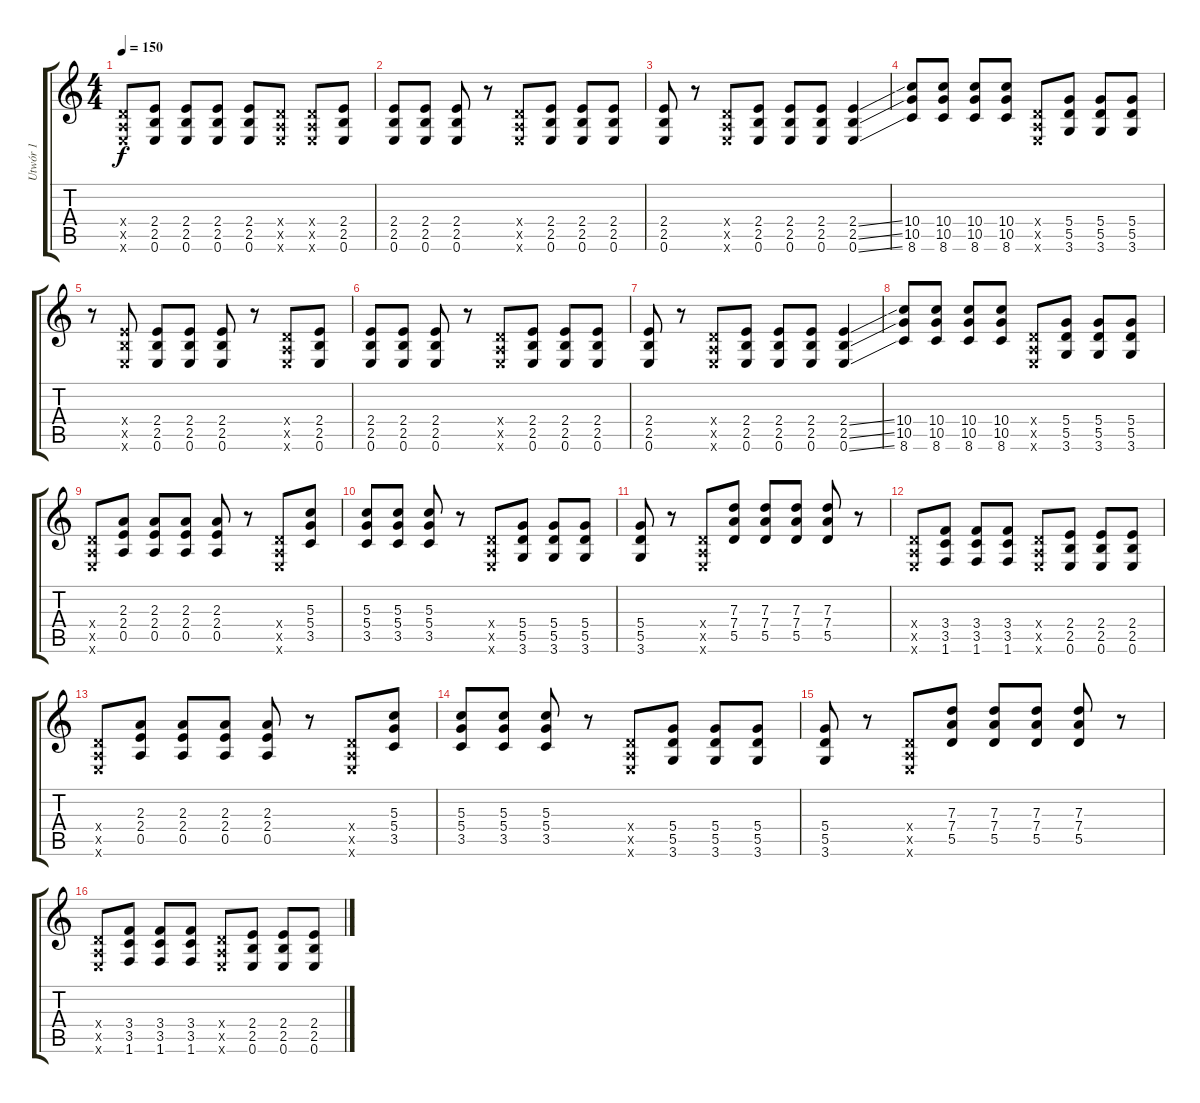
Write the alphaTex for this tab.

\track ("Utwór 1" "Utwór 1") {instrument overdrivenguitar}
\staff {score tabs}
\tuning (E4 B3 G3 D3 A2 E2) {hide}
\ts (4 4)
\tempo 150
\clef g2
\ks c
(0.4{x} 0.5{x} 0.6{x}).8{dy f} (2.4 2.5 0.6).8 (2.4 2.5 0.6).8 (2.4 2.5 0.6).8 (2.4 2.5 0.6).8 (0.4{x} 0.5{x} 0.6{x}).8 (0.4{x} 0.5{x} 0.6{x}).8 (2.4 2.5 0.6).8 |
(2.4 2.5 0.6).8 (2.4 2.5 0.6).8 (2.4 2.5 0.6).8 r.8 (0.4{x} 0.5{x} 0.6{x}).8 (2.4 2.5 0.6).8 (2.4 2.5 0.6).8 (2.4 2.5 0.6).8 |
(2.4 2.5 0.6).8 r.8 (0.4{x} 0.5{x} 0.6{x}).8 (2.4 2.5 0.6).8 (2.4 2.5 0.6).8 (2.4 2.5 0.6).8 (2.4{ss} 2.5{ss} 0.6{ss}).4 |
(10.4 10.5 8.6).8 (10.4 10.5 8.6).8 (10.4 10.5 8.6).8 (10.4 10.5 8.6).8 (0.4{x} 0.5{x} 0.6{x}).8 (5.4 5.5 3.6).8 (5.4 5.5 3.6).8 (5.4 5.5 3.6).8 |
r.8 (2.4{x} 2.5{x} 0.6{x}).8 (2.4 2.5 0.6).8 (2.4 2.5 0.6).8 (2.4 2.5 0.6).8 r.8 (0.4{x} 0.5{x} 0.6{x}).8 (2.4 2.5 0.6).8 |
(2.4 2.5 0.6).8 (2.4 2.5 0.6).8 (2.4 2.5 0.6).8 r.8 (0.4{x} 0.5{x} 0.6{x}).8 (2.4 2.5 0.6).8 (2.4 2.5 0.6).8 (2.4 2.5 0.6).8 |
(2.4 2.5 0.6).8 r.8 (0.4{x} 0.5{x} 0.6{x}).8 (2.4 2.5 0.6).8 (2.4 2.5 0.6).8 (2.4 2.5 0.6).8 (2.4{ss} 2.5{ss} 0.6{ss}).4 |
(10.4 10.5 8.6).8 (10.4 10.5 8.6).8 (10.4 10.5 8.6).8 (10.4 10.5 8.6).8 (0.4{x} 0.5{x} 0.6{x}).8 (5.4 5.5 3.6).8 (5.4 5.5 3.6).8 (5.4 5.5 3.6).8 |
(0.4{x} 0.5{x} 0.6{x}).8 (2.3 2.4 0.5).8 (2.3 2.4 0.5).8 (2.3 2.4 0.5).8 (2.3 2.4 0.5).8 r.8 (0.4{x} 0.5{x} 0.6{x}).8 (5.3 5.4 3.5).8 |
(5.3 5.4 3.5).8 (5.3 5.4 3.5).8 (5.3 5.4 3.5).8 r.8 (0.4{x} 0.5{x} 0.6{x}).8 (5.4 5.5 3.6).8 (5.4 5.5 3.6).8 (5.4 5.5 3.6).8 |
(5.4 5.5 3.6).8 r.8 (0.4{x} 0.5{x} 0.6{x}).8 (7.3 7.4 5.5).8 (7.3 7.4 5.5).8 (7.3 7.4 5.5).8 (7.3 7.4 5.5).8 r.8 |
(0.4{x} 0.5{x} 0.6{x}).8 (3.4 3.5 1.6).8 (3.4 3.5 1.6).8 (3.4 3.5 1.6).8 (0.4{x} 0.5{x} 0.6{x}).8 (2.4 2.5 0.6).8 (2.4 2.5 0.6).8 (2.4 2.5 0.6).8 |
(0.4{x} 0.5{x} 0.6{x}).8 (2.3 2.4 0.5).8 (2.3 2.4 0.5).8 (2.3 2.4 0.5).8 (2.3 2.4 0.5).8 r.8 (0.4{x} 0.5{x} 0.6{x}).8 (5.3 5.4 3.5).8 |
(5.3 5.4 3.5).8 (5.3 5.4 3.5).8 (5.3 5.4 3.5).8 r.8 (0.4{x} 0.5{x} 0.6{x}).8 (5.4 5.5 3.6).8 (5.4 5.5 3.6).8 (5.4 5.5 3.6).8 |
(5.4 5.5 3.6).8 r.8 (0.4{x} 0.5{x} 0.6{x}).8 (7.3 7.4 5.5).8 (7.3 7.4 5.5).8 (7.3 7.4 5.5).8 (7.3 7.4 5.5).8 r.8 |
(0.4{x} 0.5{x} 0.6{x}).8 (3.4 3.5 1.6).8 (3.4 3.5 1.6).8 (3.4 3.5 1.6).8 (0.4{x} 0.5{x} 0.6{x}).8 (2.4 2.5 0.6).8 (2.4 2.5 0.6).8 (2.4 2.5 0.6).8
